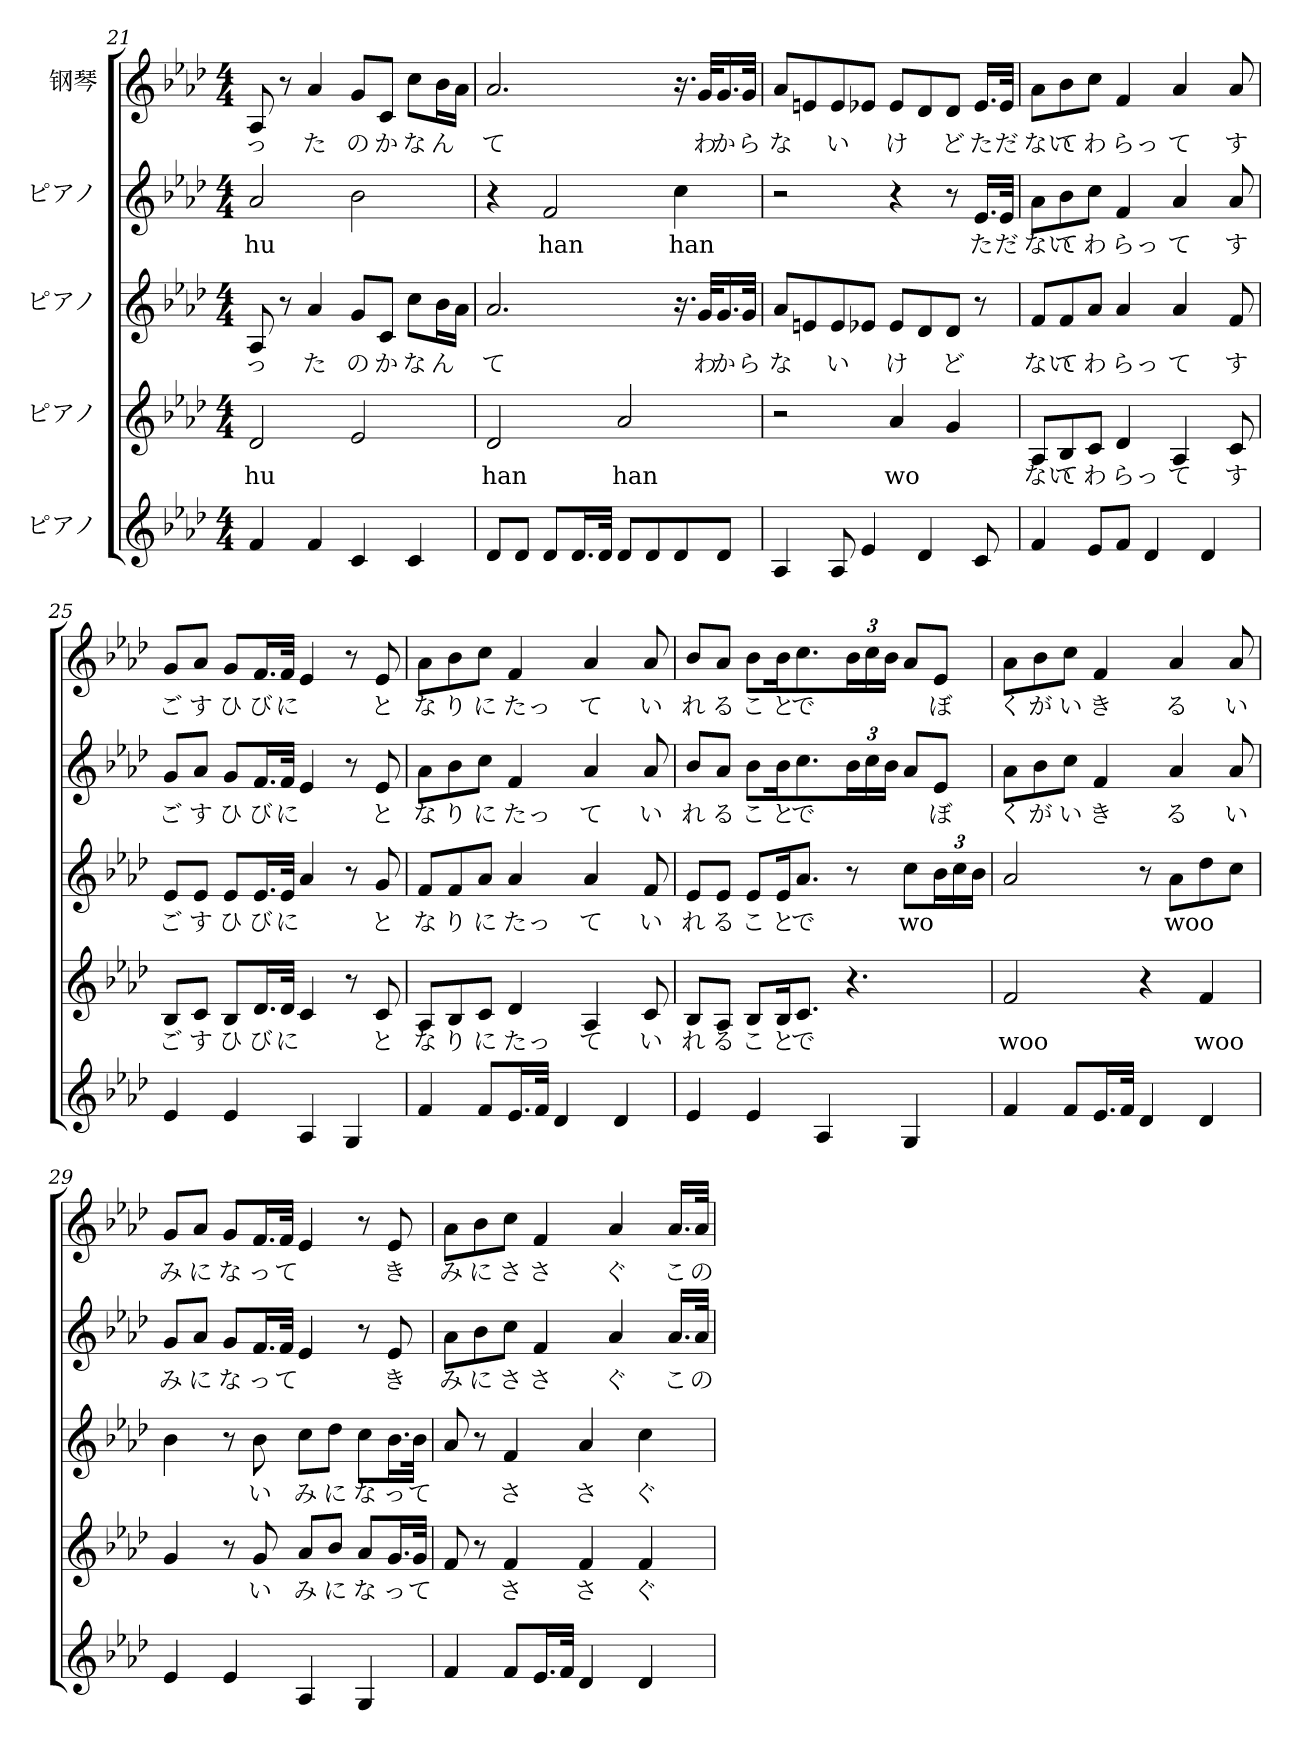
**kern	**kern	**text	**kern	**text	**kern	**text	**kern	**text
*part5	*part4	*part4	*part3	*part3	*part2	*part2	*part1	*part1
*staff5	*staff4	*staff4	*staff3	*staff3	*staff2	*staff2	*staff1	*staff1
*I"ピアノ	*I"ピアノ	*	*I"ピアノ	*	*I"ピアノ	*	*I"钢琴	*
*clefG2	*clefG2	*	*clefG2	*	*clefG2	*	*clefG2	*
*k[b-e-a-d-]	*k[b-e-a-d-]	*	*k[b-e-a-d-]	*	*k[b-e-a-d-]	*	*k[b-e-a-d-]	*
*M4/4	*M4/4	*	*M4/4	*	*M4/4	*	*M4/4	*
=21	=21	=21	=21	=21	=21	=21	=21	=21
4f	2d-	hu	8A-	っ	2a-	hu	8A-	っ
.	.	.	8r	.	.	.	8r	.
4f	.	.	4a-	た	.	.	4a-	た
4c	2e-	.	8gL	の	2b-	.	8gL	の
.	.	.	8cJ	か	.	.	8cJ	か
4c	.	.	8ccL	な	.	.	8ccL	な
.	.	.	16b-L	ん	.	.	16b-L	ん
.	.	.	16a-JJ	.	.	.	16a-JJ	.
=22	=22	=22	=22	=22	=22	=22	=22	=22
8d-L	2d-	han	2.a-	て	4r	.	2.a-	て
8d-J	.	.	.	.	.	.	.	.
8d-L	.	.	.	.	2f	han	.	.
16.d-L	.	.	.	.	.	.	.	.
32d-JJk	.	.	.	.	.	.	.	.
8d-L	2a-	han	.	.	.	.	.	.
8d-	.	.	.	.	.	.	.	.
8d-	.	.	16.r	.	4cc	han	16.r	.
.	.	.	32gKLL	わ	.	.	32gKLL	わ
8d-J	.	.	16.g	か	.	.	16.g	か
.	.	.	32gJJk	ら	.	.	32gJJk	ら
=23	=23	=23	=23	=23	=23	=23	=23	=23
4A-	2r	.	8a-L	な	2r	.	8a-L	な
.	.	.	8en	.	.	.	8en	.
8A-	.	.	8e	い	.	.	8e	い
4e-	.	.	8e-XJ	.	.	.	8e-XJ	.
.	4a-	wo	8e-L	け	4r	.	8e-L	け
4d-	.	.	8d-	.	.	.	8d-	.
.	4g	.	8d-J	ど	8r	.	8d-J	ど
8c	.	.	8r	.	16.e-LL	た	16.e-LL	た
.	.	.	.	.	32e-JJk	だ	32e-JJk	だ
=24	=24	=24	=24	=24	=24	=24	=24	=24
4f	8A-L	ない	8fL	ない	8a-L	ない	8a-L	ない
.	8B-	て	8f	て	8b-	て	8b-	て
8e-L	8cJ	わ	8a-J	わ	8ccJ	わ	8ccJ	わ
8fJ	4d-	らっ	4a-	らっ	4f	らっ	4f	らっ
4d-	.	.	.	.	.	.	.	.
.	4A-	て	4a-	て	4a-	て	4a-	て
4d-	.	.	.	.	.	.	.	.
.	8c	す	8f	す	8a-	す	8a-	す
=25	=25	=25	=25	=25	=25	=25	=25	=25
4e-	8B-L	ご	8e-L	ご	8gL	ご	8gL	ご
.	8cJ	す	8e-J	す	8a-J	す	8a-J	す
4e-	8B-L	ひ	8e-L	ひ	8gL	ひ	8gL	ひ
.	16.d-L	び	16.e-L	び	16.fL	び	16.fL	び
.	32d-JJk	に	32e-JJk	に	32fJJk	に	32fJJk	に
4A-	4c	.	4a-	.	4e-	.	4e-	.
4G	8r	.	8r	.	8r	.	8r	.
.	8c	と	8g	と	8e-	と	8e-	と
=26	=26	=26	=26	=26	=26	=26	=26	=26
4f	8A-L	な	8fL	な	8a-L	な	8a-L	な
.	8B-	り	8f	り	8b-	り	8b-	り
8fL	8cJ	に	8a-J	に	8ccJ	に	8ccJ	に
16.e-L	4d-	たっ	4a-	たっ	4f	たっ	4f	たっ
32fJJk	.	.	.	.	.	.	.	.
4d-	.	.	.	.	.	.	.	.
.	4A-	て	4a-	て	4a-	て	4a-	て
4d-	.	.	.	.	.	.	.	.
.	8c	い	8f	い	8a-	い	8a-	い
=27	=27	=27	=27	=27	=27	=27	=27	=27
4e-	8B-L	れ	8e-L	れ	8b-L	れ	8b-L	れ
.	8A-J	る	8e-J	る	8a-J	る	8a-J	る
4e-	8B-L	こ	8e-L	こ	8b-L	こ	8b-L	こ
.	16B-K	と	16e-K	と	16b-K	と	16b-K	と
.	8.cJ	で	8.a-J	で	8.cc	で	8.cc	で
4A-	.	.	.	.	.	.	.	.
.	4.r	.	8r	.	24b-L	.	24b-L	.
.	.	.	.	.	24cc	.	24cc	.
.	.	.	.	.	24b-JJ	.	24b-JJ	.
4G	.	.	8ccL	wo	8a-L	.	8a-L	.
.	.	.	24b-L	.	8e-J	ぼ	8e-J	ぼ
.	.	.	24cc	.	.	.	.	.
.	.	.	24b-JJ	.	.	.	.	.
=28	=28	=28	=28	=28	=28	=28	=28	=28
4f	2f	woo	2a-	.	8a-L	く	8a-L	く
.	.	.	.	.	8b-	が	8b-	が
8fL	.	.	.	.	8ccJ	い	8ccJ	い
16.e-L	.	.	.	.	4f	き	4f	き
32fJJk	.	.	.	.	.	.	.	.
4d-	4r	.	8r	.	.	.	.	.
.	.	.	8a-L	woo	4a-	る	4a-	る
4d-	4f	woo	8dd-	.	.	.	.	.
.	.	.	8ccJ	.	8a-	い	8a-	い
=29	=29	=29	=29	=29	=29	=29	=29	=29
4e-	4g	.	4b-	.	8gL	み	8gL	み
.	.	.	.	.	8a-J	に	8a-J	に
4e-	8r	.	8r	.	8gL	な	8gL	な
.	8g	い	8b-	い	16.fL	っ	16.fL	っ
.	.	.	.	.	32fJJk	て	32fJJk	て
4A-	8a-L	み	8ccL	み	4e-	.	4e-	.
.	8b-J	に	8dd-J	に	.	.	.	.
4G	8a-L	な	8ccL	な	8r	.	8r	.
.	16.gL	っ	16.b-L	っ	8e-	き	8e-	き
.	32gJJk	て	32b-JJk	て	.	.	.	.
=30	=30	=30	=30	=30	=30	=30	=30	=30
4f	8f	.	8a-	.	8a-L	み	8a-L	み
.	8r	.	8r	.	8b-	に	8b-	に
8fL	4f	さ	4f	さ	8ccJ	さ	8ccJ	さ
16.e-L	.	.	.	.	4f	さ	4f	さ
32fJJk	.	.	.	.	.	.	.	.
4d-	4f	さ	4a-	さ	.	.	.	.
.	.	.	.	.	4a-	ぐ	4a-	ぐ
4d-	4f	ぐ	4cc	ぐ	.	.	.	.
.	.	.	.	.	16.a-LL	こ	16.a-LL	こ
.	.	.	.	.	32a-JJk	の	32a-JJk	の
=	=	=	=	=	=	=	=	=
*-	*-	*-	*-	*-	*-	*-	*-	*-
